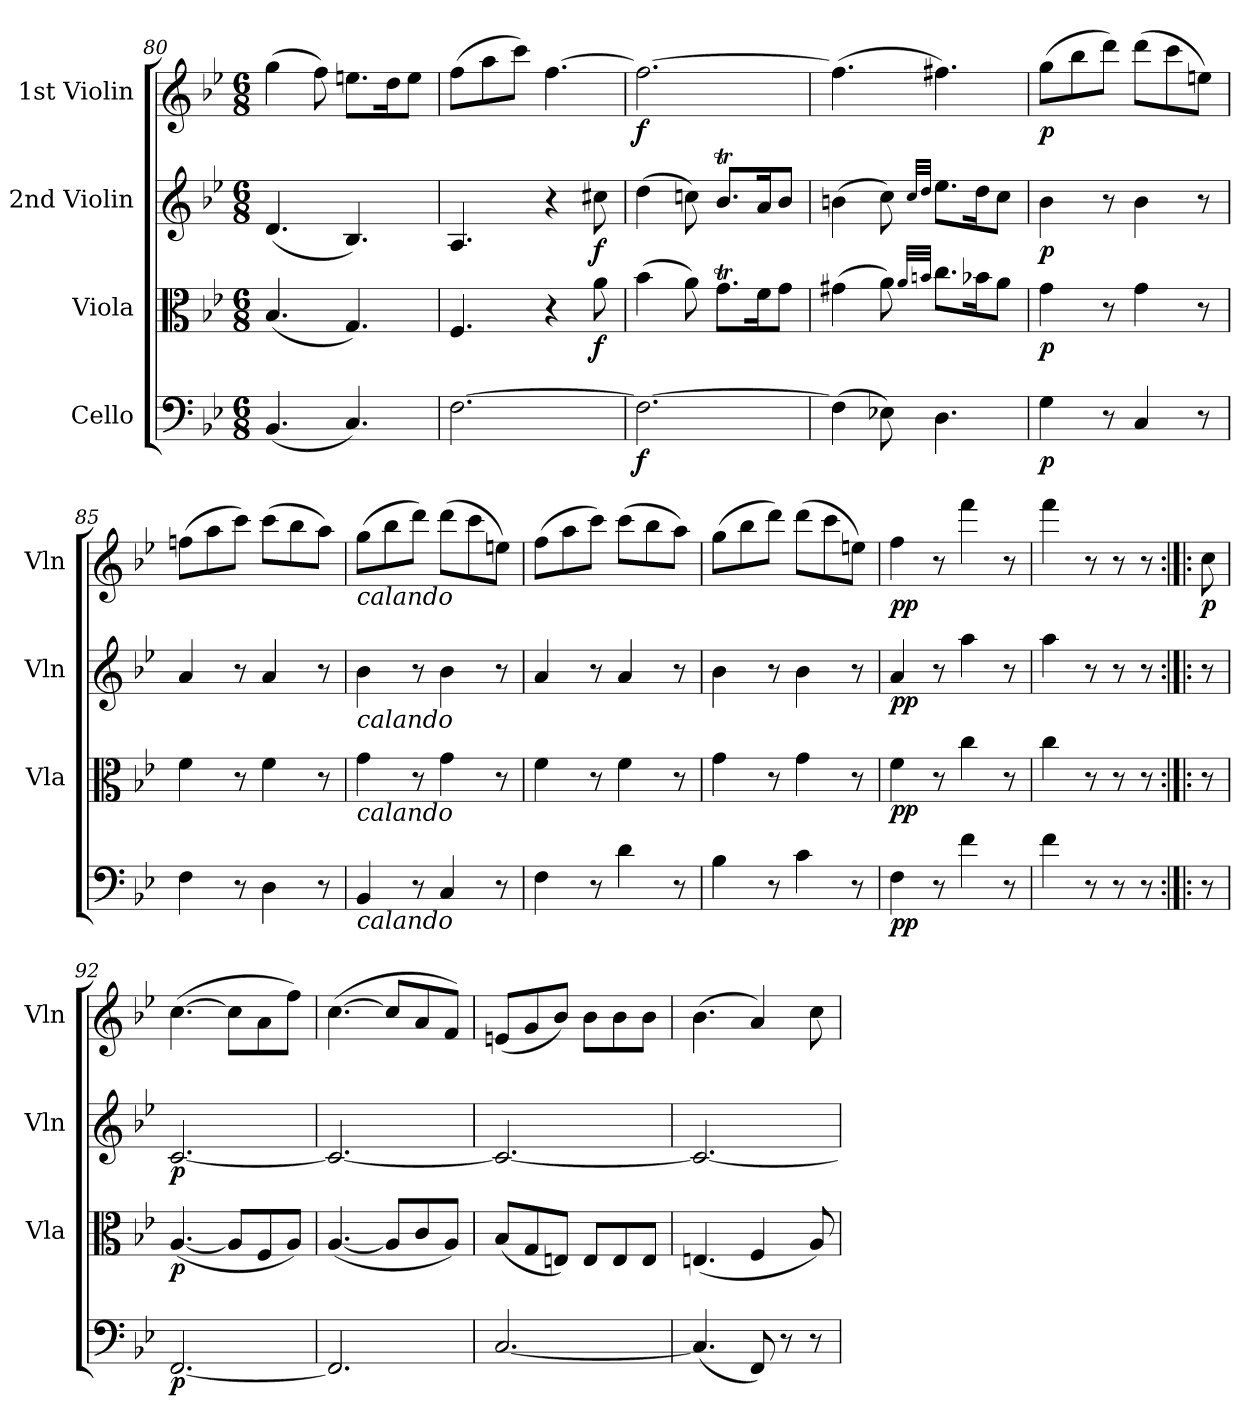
**kern	**dynam	**kern	**dynam	**kern	**dynam	**kern	**dynam
*part4	*part4	*part3	*part3	*part2	*part2	*part1	*part1
*staff4	*staff4	*staff3	*staff3	*staff2	*staff2	*staff1	*staff1
*I"Cello	*	*I"Viola	*	*I"2nd Violin	*	*I"1st Violin	*
*	*	*I'Vla	*	*I'Vln	*	*I'Vln	*
*clefF4	*	*clefC3	*	*clefG2	*	*clefG2	*
*k[b-e-]	*	*k[b-e-]	*	*k[b-e-]	*	*k[b-e-]	*
*B-:	*	*B-:	*	*B-:	*	*B-:	*
*M6/8	*	*M6/8	*	*M6/8	*	*M6/8	*
=80	=80	=80	=80	=80	=80	=80	=80
(4.BB-/	.	(4.B-/	.	(4.d/	.	(4gg\	.
.	.	.	.	.	.	8ff\)	.
4.C/)	.	4.G/)	.	4.B-/)	.	8.een\L	.
.	.	.	.	.	.	16dd\k	.
.	.	.	.	.	.	8ee\J	.
=81	=81	=81	=81	=81	=81	=81	=81
[2.F\	.	4.F/	.	4.A/	.	(8ff\L	.
.	.	.	.	.	.	8aa\	.
.	.	.	.	.	.	8ccc\J)	.
.	.	4r	.	4r	.	[4.ff\	.
!	!	!	!LO:DY:b	!	!LO:DY:b	!	!
.	.	8a\	f	8cc#X\	f	.	.
=82	=82	=82	=82	=82	=82	=82	=82
!	!LO:DY:b	!	!	!	!	!	!LO:DY:b
2.F\_	f	(4b-\	.	(4dd\	.	2.ff\_	f
.	.	8a\)	.	8ccn\)	.	.	.
.	.	8.gT\L	.	8.b-T/L	.	.	.
.	.	16f\k	.	16a/k	.	.	.
.	.	8g\J	.	8b-/J	.	.	.
=83	=83	=83	=83	=83	=83	=83	=83
(4F\]	.	(4g#X\	.	(4bn\	.	(4.ff\]	.
8E-X\)	.	8a\)	.	8cc\)	.	.	.
.	.	32qa/LLL	.	32qcc/LLL	.	.	.
.	.	32qb/JJJ	.	32qdd/JJJ	.	.	.
4.D\	.	8.cc\L	.	8.ee-\L	.	4.ff#X\)	.
.	.	16b-\k	.	16dd\k	.	.	.
.	.	8a\J	.	8cc\J	.	.	.
=84	=84	=84	=84	=84	=84	=84	=84
!	!LO:DY:b	!	!LO:DY:b	!	!LO:DY:b	!	!LO:DY:b
4G\	p	4g\	p	4b-\	p	(8gg\L	p
.	.	.	.	.	.	8bb-\	.
8r	.	8r	.	8r	.	8ddd\J)	.
4C/	.	4g\	.	4b-\	.	(8ddd\L	.
.	.	.	.	.	.	8ccc\	.
8r	.	8r	.	8r	.	8een\J)	.
=85	=85	=85	=85	=85	=85	=85	=85
4F\	.	4f\	.	4a/	.	(8ffn\L	.
.	.	.	.	.	.	8aa\	.
8r	.	8r	.	8r	.	8ccc\J)	.
4D\	.	4f\	.	4a/	.	(8ccc\L	.
.	.	.	.	.	.	8bb-\	.
8r	.	8r	.	8r	.	8aa\J)	.
=86	=86	=86	=86	=86	=86	=86	=86
!	!	!	!	!	!	!LO:TX:b:i:t=calando	!
!	!	!	!	!LO:TX:b:i:t=calando	!	!	!
!	!	!LO:TX:b:i:t=calando	!	!	!	!	!
!LO:TX:b:i:t=calando	!	!	!	!	!	!	!
4BB-/	.	4g\	.	4b-\	.	(8gg\L	.
.	.	.	.	.	.	8bb-\	.
8r	.	8r	.	8r	.	8ddd\J)	.
4C/	.	4g\	.	4b-\	.	(8ddd\L	.
.	.	.	.	.	.	8ccc\	.
8r	.	8r	.	8r	.	8een\J)	.
=87	=87	=87	=87	=87	=87	=87	=87
4F\	.	4f\	.	4a/	.	(8ff\L	.
.	.	.	.	.	.	8aa\	.
8r	.	8r	.	8r	.	8ccc\J)	.
4d\	.	4f\	.	4a/	.	(8ccc\L	.
.	.	.	.	.	.	8bb-\	.
8r	.	8r	.	8r	.	8aa\J)	.
=88	=88	=88	=88	=88	=88	=88	=88
4B-\	.	4g\	.	4b-\	.	(8gg\L	.
.	.	.	.	.	.	8bb-\	.
8r	.	8r	.	8r	.	8ddd\J)	.
4c\	.	4g\	.	4b-\	.	(8ddd\L	.
.	.	.	.	.	.	8ccc\	.
8r	.	8r	.	8r	.	8een\J)	.
=89	=89	=89	=89	=89	=89	=89	=89
!	!LO:DY:b	!	!LO:DY:b	!	!LO:DY:b	!	!LO:DY:b
4F\	pp	4f\	pp	4a/	pp	4ff\	pp
8r	.	8r	.	8r	.	8r	.
4f\	.	4cc\	.	4aa\	.	4fff\	.
8r	.	8r	.	8r	.	8r	.
=90	=90	=90	=90	=90	=90	=90	=90
4f\	.	4cc\	.	4aa\	.	4fff\	.
8r	.	8r	.	8r	.	8r	.
8r	.	8r	.	8r	.	8r	.
8r	.	8r	.	8r	.	8r	.
=91:|!|:	=91:|!|:	=91:|!|:	=91:|!|:	=91:|!|:	=91:|!|:	=91:|!|:	=91:|!|:
!	!	!	!	!	!	!	!LO:DY:b
8r	.	8r	.	8r	.	8cc\	p
=92	=92	=92	=92	=92	=92	=92	=92
!	!LO:DY:b	!	!LO:DY:b	!	!LO:DY:b	!	!
[2.FF/	p	([4.A/	p	[2.c/	p	([4.cc\	.
.	.	8A/L]	.	.	.	8cc\L]	.
.	.	8F/	.	.	.	8a\	.
.	.	8A/J)	.	.	.	8ff\J)	.
=93	=93	=93	=93	=93	=93	=93	=93
2.FF/]	.	([4.A/	.	2.c/_	.	([4.cc\	.
.	.	8A/L]	.	.	.	8cc/L]	.
.	.	8c/	.	.	.	8a/	.
.	.	8A/J)	.	.	.	8f/J)	.
=94	=94	=94	=94	=94	=94	=94	=94
[2.C/	.	(8B-/L	.	2.c/_	.	(8en/L	.
.	.	8G/	.	.	.	8g/	.
.	.	8En/J)	.	.	.	8b-/J)	.
.	.	8E/L	.	.	.	8b-\L	.
.	.	8E/	.	.	.	8b-\	.
.	.	8E/J	.	.	.	8b-\J	.
=95	=95	=95	=95	=95	=95	=95	=95
(4.C/]	.	(4.En/	.	2.c/_	.	(4.b-\	.
8FF/)	.	4F/	.	.	.	4a/)	.
8r	.	.	.	.	.	.	.
8r	.	8A/)	.	.	.	8cc\	.
=	=	=	=	=	=	=	=
*-	*-	*-	*-	*-	*-	*-	*-
